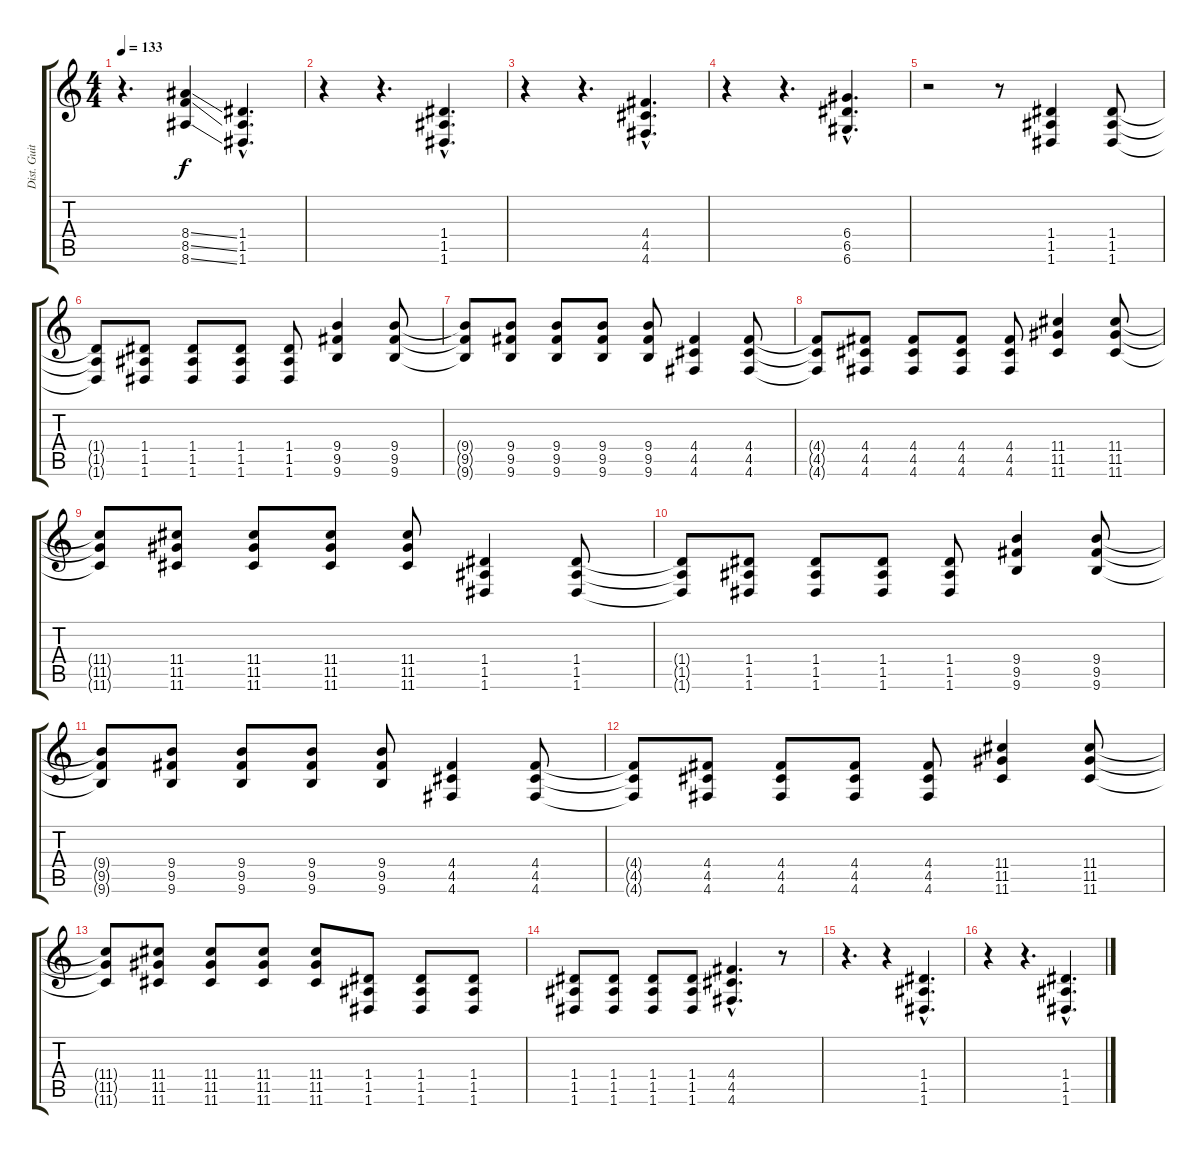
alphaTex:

\track ("Dist. Guitar 2" "Dist. Guit") {instrument distortionguitar}
\staff {score tabs}
\tuning (E4 B3 G3 D3 A2 D2) {hide}
\ts (4 4)
\tempo 133
\clef g2
\ks c
r.4{d dy f volume 13} (8.4{ss} 8.5{ss} 8.6{ss}).4 (1.4{hac} 1.5{hac} 1.6{hac}).4{d} |
r.4 r.4{d} (1.4{hac} 1.5{hac} 1.6{hac}).4{d} |
r.4 r.4{d} (4.4{hac} 4.5{hac} 4.6{hac}).4{d} |
r.4 r.4{d} (6.4{hac} 6.5{hac} 6.6{hac}).4{d} |
r.2 r.8 (1.4 1.5 1.6).4 (1.4 1.5 1.6).8 |
(1.4{t} 1.5{t} 1.6{t}).8 (1.4 1.5 1.6).8 (1.4 1.5 1.6).8 (1.4 1.5 1.6).8 (1.4 1.5 1.6).8 (9.4 9.5 9.6).4 (9.4 9.5 9.6).8 |
(9.4{t} 9.5{t} 9.6{t}).8 (9.4 9.5 9.6).8 (9.4 9.5 9.6).8 (9.4 9.5 9.6).8 (9.4 9.5 9.6).8 (4.4 4.5 4.6).4 (4.4 4.5 4.6).8 |
(4.4{t} 4.5{t} 4.6{t}).8 (4.4 4.5 4.6).8 (4.4 4.5 4.6).8 (4.4 4.5 4.6).8 (4.4 4.5 4.6).8 (11.4 11.5 11.6).4 (11.4 11.5 11.6).8 |
(11.4{t} 11.5{t} 11.6{t}).8 (11.4 11.5 11.6).8 (11.4 11.5 11.6).8 (11.4 11.5 11.6).8 (11.4 11.5 11.6).8 (1.4 1.5 1.6).4 (1.4 1.5 1.6).8 |
(1.4{t} 1.5{t} 1.6{t}).8 (1.4 1.5 1.6).8 (1.4 1.5 1.6).8 (1.4 1.5 1.6).8 (1.4 1.5 1.6).8 (9.4 9.5 9.6).4 (9.4 9.5 9.6).8 |
(9.4{t} 9.5{t} 9.6{t}).8 (9.4 9.5 9.6).8 (9.4 9.5 9.6).8 (9.4 9.5 9.6).8 (9.4 9.5 9.6).8 (4.4 4.5 4.6).4 (4.4 4.5 4.6).8 |
(4.4{t} 4.5{t} 4.6{t}).8 (4.4 4.5 4.6).8 (4.4 4.5 4.6).8 (4.4 4.5 4.6).8 (4.4 4.5 4.6).8 (11.4 11.5 11.6).4 (11.4 11.5 11.6).8 |
(11.4{t} 11.5{t} 11.6{t}).8 (11.4 11.5 11.6).8 (11.4 11.5 11.6).8 (11.4 11.5 11.6).8 (11.4 11.5 11.6).8 (1.4 1.5 1.6).8 (1.4 1.5 1.6).8 (1.4 1.5 1.6).8 |
(1.4 1.5 1.6).8 (1.4 1.5 1.6).8 (1.4 1.5 1.6).8 (1.4 1.5 1.6).8 (4.4{hac} 4.5{hac} 4.6{hac}).4{d} r.8 |
r.4{d} r.4 (1.4{hac} 1.5{hac} 1.6{hac}).4{d} |
r.4 r.4{d} (1.4{hac} 1.5{hac} 1.6{hac}).4{d}
